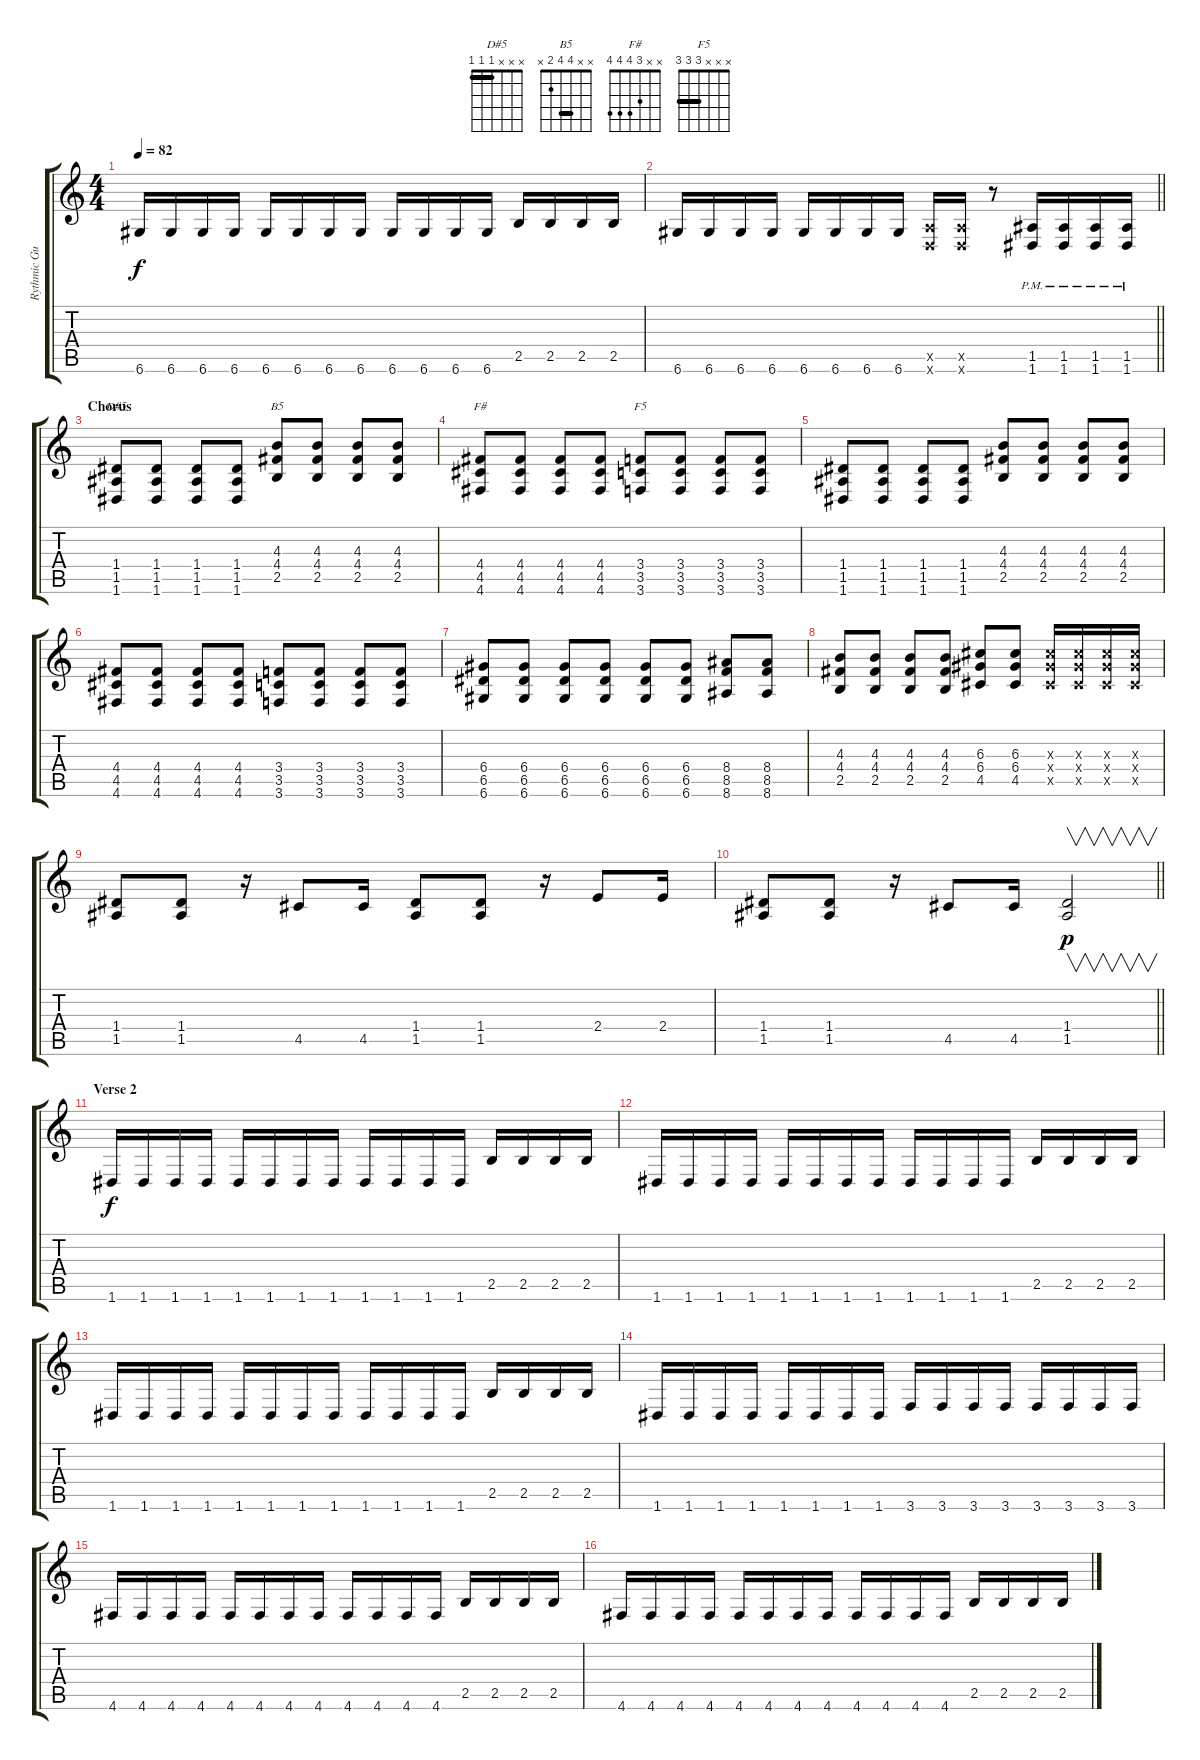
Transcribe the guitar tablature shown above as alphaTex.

\track ("Rythmic Guitar" "Rythmic Gu") {instrument distortionguitar}
\staff {score tabs}
\tuning (E4 B3 G3 D3 A2 D2) {hide}
\chord ("D#5" x x x 1 1 1) {barre 1}
\chord ("B5" x x 4 4 2 x) {barre 4}
\chord ("F#" x x 3 4 4 4)
\chord ("F5" x x x 3 3 3) {barre 3}
\ts (4 4)
\tempo 82
\clef g2
\ks c
6.6.16{dy f} 6.6.16 6.6.16 6.6.16 6.6.16 6.6.16 6.6.16 6.6.16 6.6.16 6.6.16 6.6.16 6.6.16 2.5.16 2.5.16 2.5.16 2.5.16 |
\barLineRight lightlight
6.6.16 6.6.16 6.6.16 6.6.16 6.6.16 6.6.16 6.6.16 6.6.16 (0.5{x} 0.6{x}).16 (0.5{x} 0.6{x}).16 r.8 (1.5{pm} 1.6{pm}).16 (1.5{pm} 1.6{pm}).16 (1.5{pm} 1.6{pm}).16 (1.5{pm} 1.6{pm}).16 |
\section ("" "Chorus")
(1.4 1.5 1.6).8{ch "D#5"} (1.4 1.5 1.6).8 (1.4 1.5 1.6).8 (1.4 1.5 1.6).8 (4.3 4.4 2.5).8{ch "B5"} (4.3 4.4 2.5).8 (4.3 4.4 2.5).8 (4.3 4.4 2.5).8 |
(4.4 4.5 4.6).8{ch "F#"} (4.4 4.5 4.6).8 (4.4 4.5 4.6).8 (4.4 4.5 4.6).8 (3.4 3.5 3.6).8{ch "F5"} (3.4 3.5 3.6).8 (3.4 3.5 3.6).8 (3.4 3.5 3.6).8 |
(1.4 1.5 1.6).8 (1.4 1.5 1.6).8 (1.4 1.5 1.6).8 (1.4 1.5 1.6).8 (4.3 4.4 2.5).8 (4.3 4.4 2.5).8 (4.3 4.4 2.5).8 (4.3 4.4 2.5).8 |
(4.4 4.5 4.6).8 (4.4 4.5 4.6).8 (4.4 4.5 4.6).8 (4.4 4.5 4.6).8 (3.4 3.5 3.6).8 (3.4 3.5 3.6).8 (3.4 3.5 3.6).8 (3.4 3.5 3.6).8 |
(6.4 6.5 6.6).8 (6.4 6.5 6.6).8 (6.4 6.5 6.6).8 (6.4 6.5 6.6).8 (6.4 6.5 6.6).8 (6.4 6.5 6.6).8 (8.4 8.5 8.6).8 (8.4 8.5 8.6).8 |
(4.3 4.4 2.5).8 (4.3 4.4 2.5).8 (4.3 4.4 2.5).8 (4.3 4.4 2.5).8 (6.3 6.4 4.5).8 (6.3 6.4 4.5).8 (6.3{x} 6.4{x} 4.5{x}).16 (6.3{x} 6.4{x} 4.5{x}).16 (6.3{x} 6.4{x} 4.5{x}).16 (6.3{x} 6.4{x} 4.5{x}).16 |
(1.4 1.5).8 (1.4 1.5).8 r.16 4.5.8 4.5.16 (1.4 1.5).8 (1.4 1.5).8 r.16 2.4.8 2.4.16 |
\barLineRight lightlight
(1.4 1.5).8 (1.4 1.5).8 r.16 4.5.8 4.5.16 (1.4 1.5).2{v dy p} |
\section ("" "Verse 2")
1.6.16{dy f} 1.6.16 1.6.16 1.6.16 1.6.16 1.6.16 1.6.16 1.6.16 1.6.16 1.6.16 1.6.16 1.6.16 2.5.16 2.5.16 2.5.16 2.5.16 |
1.6.16 1.6.16 1.6.16 1.6.16 1.6.16 1.6.16 1.6.16 1.6.16 1.6.16 1.6.16 1.6.16 1.6.16 2.5.16 2.5.16 2.5.16 2.5.16 |
1.6.16 1.6.16 1.6.16 1.6.16 1.6.16 1.6.16 1.6.16 1.6.16 1.6.16 1.6.16 1.6.16 1.6.16 2.5.16 2.5.16 2.5.16 2.5.16 |
1.6.16 1.6.16 1.6.16 1.6.16 1.6.16 1.6.16 1.6.16 1.6.16 3.6.16 3.6.16 3.6.16 3.6.16 3.6.16 3.6.16 3.6.16 3.6.16 |
4.6.16 4.6.16 4.6.16 4.6.16 4.6.16 4.6.16 4.6.16 4.6.16 4.6.16 4.6.16 4.6.16 4.6.16 2.5.16 2.5.16 2.5.16 2.5.16 |
4.6.16 4.6.16 4.6.16 4.6.16 4.6.16 4.6.16 4.6.16 4.6.16 4.6.16 4.6.16 4.6.16 4.6.16 2.5.16 2.5.16 2.5.16 2.5.16
